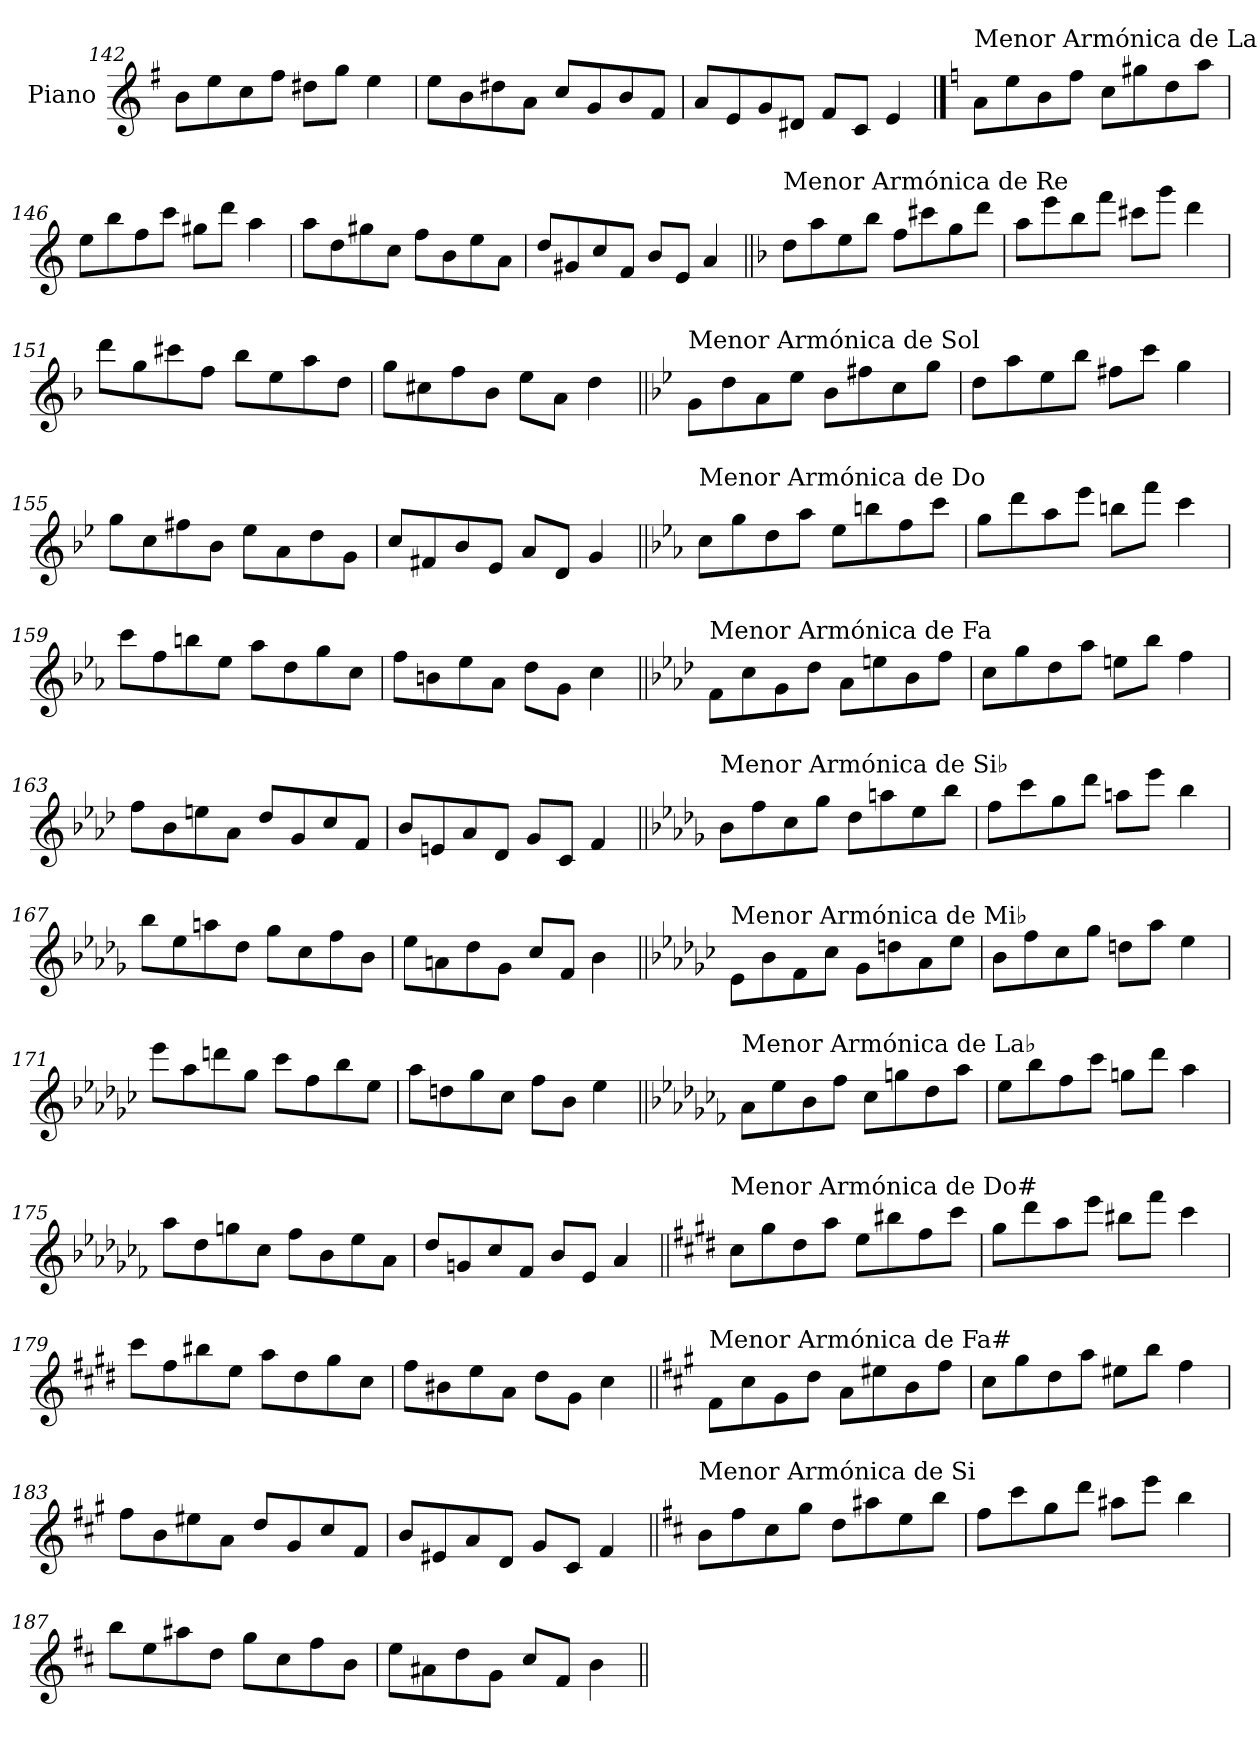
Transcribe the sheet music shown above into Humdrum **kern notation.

**kern
*part1
*staff1
*I"Piano
*I'Pno.
*clefG2
*k[f#]
=142
8b\L
8ee\
8cc\
8ff#\J
8dd#X\L
8gg\J
4ee\
=143
8ee\L
8b\
8dd#X\
8a\J
8cc/L
8g/
8b/
8f#/J
=144
8a/L
8e/
8g/
8d#X/J
8f#/L
8c/J
4e/
!!LO:PB:g=z
==145
*k[]
!LO:TX:a:t=Menor Armónica de La
8a\L
8ee\
8b\
8ff\J
8cc\L
8gg#X\
8dd\
8aa\J
=146
8ee\L
8bb\
8ff\
8ccc\J
8gg#X\L
8ddd\J
4aa\
=147
8aa\L
8dd\
8gg#X\
8cc\J
8ff\L
8b\
8ee\
8a\J
=148
8dd/L
8g#X/
8cc/
8f/J
8b/L
8e/J
4a/
!!LO:LB:g=z
=149||
*k[b-]
!LO:TX:a:t=Menor Armónica de Re
8dd\L
8aa\
8ee\
8bb-\J
8ff\L
8ccc#X\
8gg\
8ddd\J
=150
8aa\L
8eee\
8bb-\
8fff\J
8ccc#X\L
8ggg\J
4ddd\
=151
8ddd\L
8gg\
8ccc#X\
8ff\J
8bb-\L
8ee\
8aa\
8dd\J
=152
8gg\L
8cc#X\
8ff\
8b-\J
8ee\L
8a\J
4dd\
!!LO:LB:g=z
=153||
*k[b-e-]
!LO:TX:a:t=Menor Armónica de Sol
8g\L
8dd\
8a\
8ee-\J
8b-\L
8ff#X\
8cc\
8gg\J
=154
8dd\L
8aa\
8ee-\
8bb-\J
8ff#X\L
8ccc\J
4gg\
=155
8gg\L
8cc\
8ff#X\
8b-\J
8ee-\L
8a\
8dd\
8g\J
=156
8cc/L
8f#X/
8b-/
8e-/J
8a/L
8d/J
4g/
!!LO:LB:g=z
=157||
*k[b-e-a-]
!LO:TX:a:t=Menor Armónica de Do
8cc\L
8gg\
8dd\
8aa-\J
8ee-\L
8bbn\
8ff\
8ccc\J
=158
8gg\L
8ddd\
8aa-\
8eee-\J
8bbn\L
8fff\J
4ccc\
=159
8ccc\L
8ff\
8bbn\
8ee-\J
8aa-\L
8dd\
8gg\
8cc\J
=160
8ff\L
8bn\
8ee-\
8a-\J
8dd\L
8g\J
4cc\
!!LO:LB:g=z
=161||
*k[b-e-a-d-]
!LO:TX:a:t=Menor Armónica de Fa
8f\L
8cc\
8g\
8dd-\J
8a-\L
8een\
8b-\
8ff\J
=162
8cc\L
8gg\
8dd-\
8aa-\J
8een\L
8bb-\J
4ff\
=163
8ff\L
8b-\
8een\
8a-\J
8dd-/L
8g/
8cc/
8f/J
=164
8b-/L
8en/
8a-/
8d-/J
8g/L
8c/J
4f/
!!LO:LB:g=z
=165||
*k[b-e-a-d-g-]
!LO:TX:a:t=Menor Armónica de Si♭
8b-\L
8ff\
8cc\
8gg-\J
8dd-\L
8aan\
8ee-\
8bb-\J
=166
8ff\L
8ccc\
8gg-\
8ddd-\J
8aan\L
8eee-\J
4bb-\
=167
8bb-\L
8ee-\
8aan\
8dd-\J
8gg-\L
8cc\
8ff\
8b-\J
=168
8ee-\L
8an\
8dd-\
8g-\J
8cc/L
8f/J
4b-\
!!LO:PB:g=z
=169||
*k[b-e-a-d-g-c-]
!LO:TX:a:t=Menor Armónica de Mi♭
8e-\L
8b-\
8f\
8cc-\J
8g-\L
8ddn\
8a-\
8ee-\J
=170
8b-\L
8ff\
8cc-\
8gg-\J
8ddn\L
8aa-\J
4ee-\
=171
8eee-\L
8aa-\
8dddn\
8gg-\J
8ccc-\L
8ff\
8bb-\
8ee-\J
=172
8aa-\L
8ddn\
8gg-\
8cc-\J
8ff\L
8b-\J
4ee-\
!!LO:LB:g=z
=173||
*k[b-e-a-d-g-c-f-]
!LO:TX:a:t=Menor Armónica de La♭
8a-\L
8ee-\
8b-\
8ff-\J
8cc-\L
8ggn\
8dd-\
8aa-\J
=174
8ee-\L
8bb-\
8ff-\
8ccc-\J
8ggn\L
8ddd-\J
4aa-\
=175
8aa-\L
8dd-\
8ggn\
8cc-\J
8ff-\L
8b-\
8ee-\
8a-\J
=176
8dd-/L
8gn/
8cc-/
8f-/J
8b-/L
8e-/J
4a-/
!!LO:LB:g=z
=177||
*k[f#c#g#d#]
!LO:TX:a:t=Menor Armónica de Do#
8cc#\L
8gg#\
8dd#\
8aa\J
8ee\L
8bb#X\
8ff#\
8ccc#\J
=178
8gg#\L
8ddd#\
8aa\
8eee\J
8bb#X\L
8fff#\J
4ccc#\
=179
8ccc#\L
8ff#\
8bb#X\
8ee\J
8aa\L
8dd#\
8gg#\
8cc#\J
=180
8ff#\L
8b#X\
8ee\
8a\J
8dd#\L
8g#\J
4cc#\
!!LO:LB:g=z
=181||
*k[f#c#g#]
!LO:TX:a:t=Menor Armónica de Fa#
8f#\L
8cc#\
8g#\
8dd\J
8a\L
8ee#X\
8b\
8ff#\J
=182
8cc#\L
8gg#\
8dd\
8aa\J
8ee#X\L
8bb\J
4ff#\
=183
8ff#\L
8b\
8ee#X\
8a\J
8dd/L
8g#/
8cc#/
8f#/J
=184
8b/L
8e#X/
8a/
8d/J
8g#/L
8c#/J
4f#/
!!LO:LB:g=z
=185||
*k[f#c#]
!LO:TX:a:t=Menor Armónica de Si
8b\L
8ff#\
8cc#\
8gg\J
8dd\L
8aa#X\
8ee\
8bb\J
=186
8ff#\L
8ccc#\
8gg\
8ddd\J
8aa#X\L
8eee\J
4bb\
=187
8bb\L
8ee\
8aa#X\
8dd\J
8gg\L
8cc#\
8ff#\
8b\J
=188
8ee\L
8a#X\
8dd\
8g\J
8cc#/L
8f#/J
4b\
=||
*-
